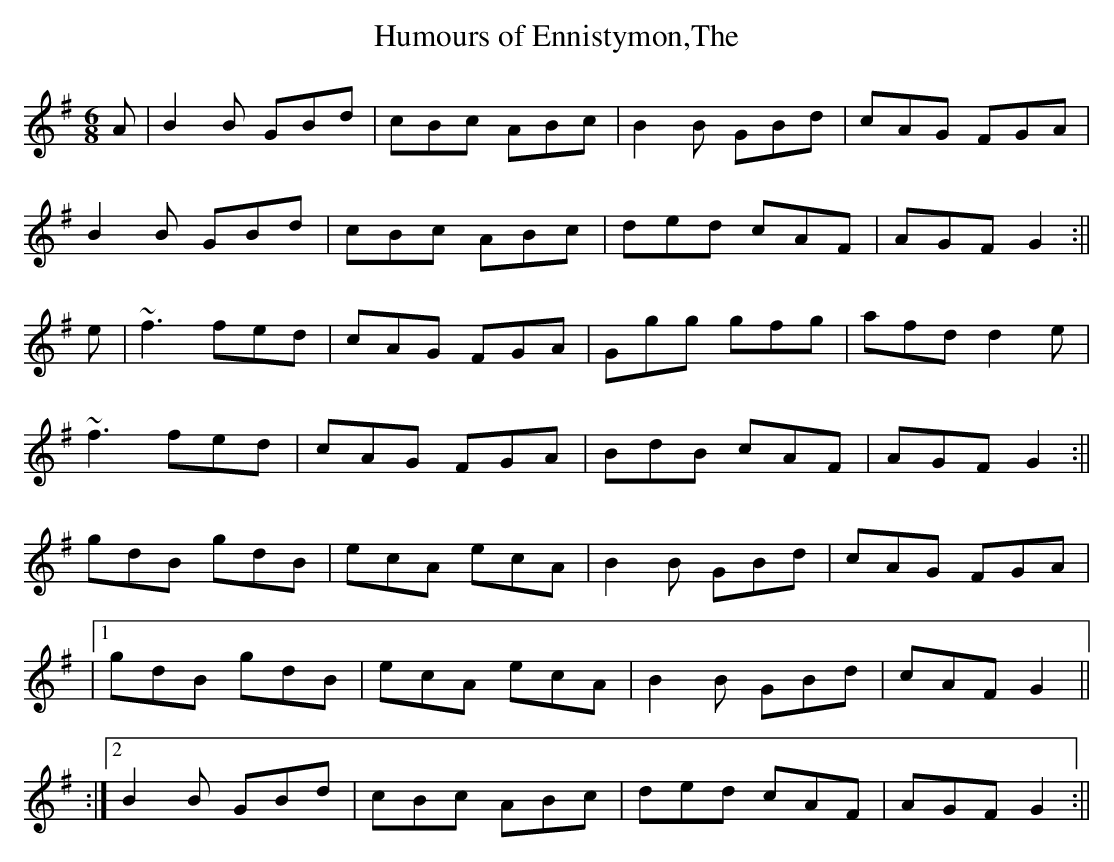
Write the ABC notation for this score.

X:1
T:Humours of Ennistymon,The
M:6/8
L:1/8
K:G
A|B2B GBd|cBc ABc|B2B GBd|cAG FGA| !
B2B GBd|cBc ABc|ded cAF|AGF G2:|| !
e|~f3 fed|cAG FGA|Ggg gfg|afd d2e| !
~f3 fed|cAG FGA|BdB cAF|AGF G2:|| !
gdB gdB|ecA ecA|B2B GBd|cAG FGA |!
|1 gdB gdB|ecA ecA| B2B GBd|cAF G2|| !
:|2 B2B GBd|cBc ABc|ded cAF|AGF G2:||!
